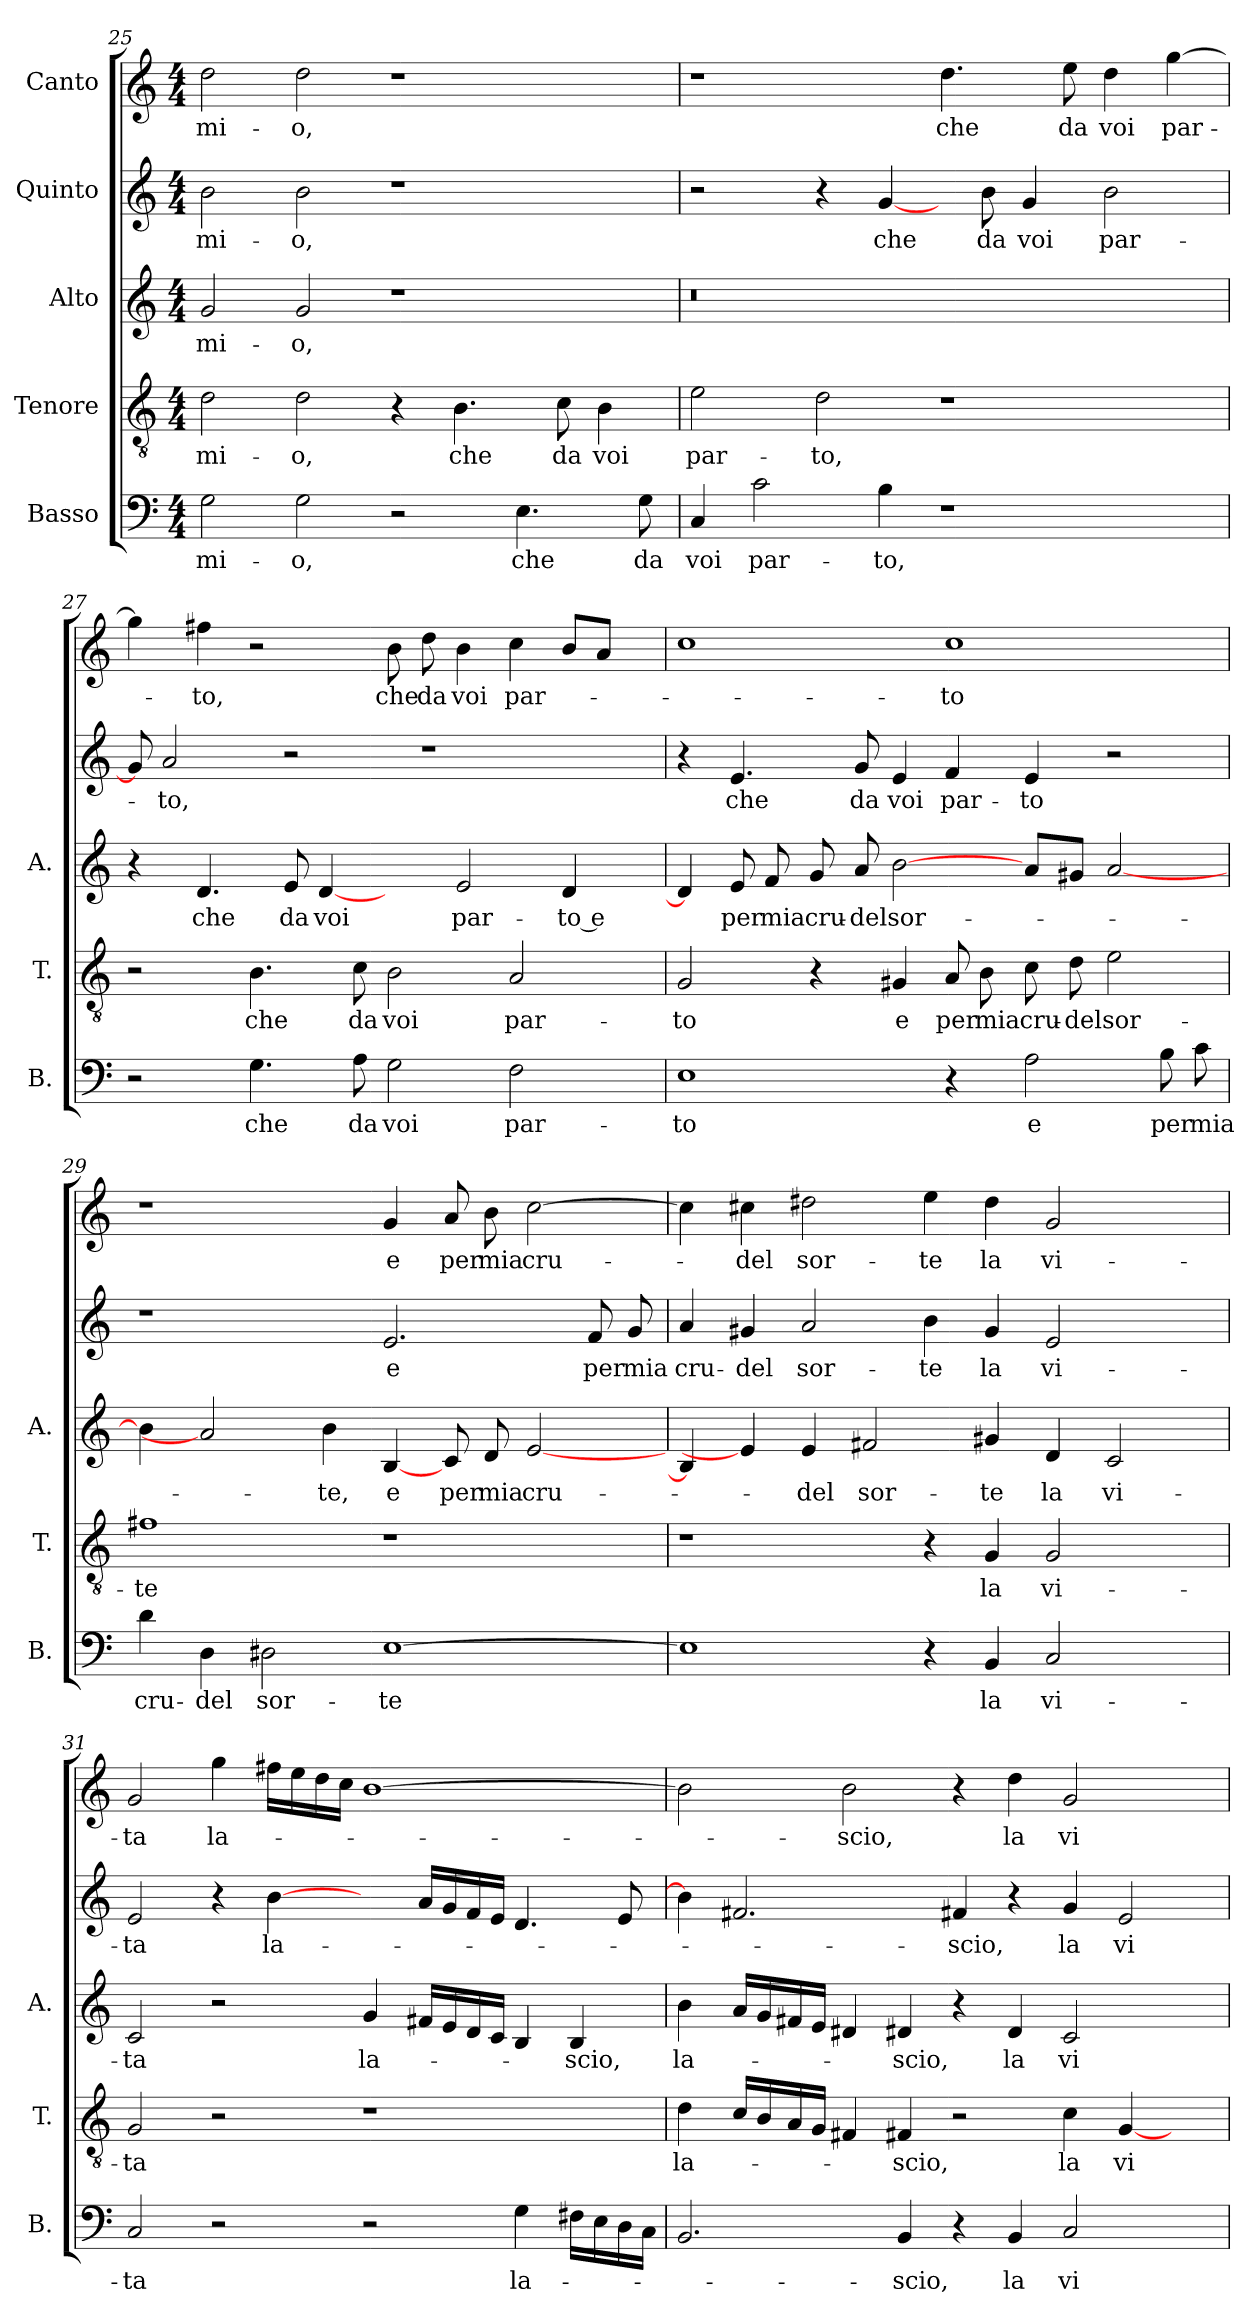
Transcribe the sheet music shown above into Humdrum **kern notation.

**kern	**text	**kern	**text	**kern	**text	**kern	**text	**kern	**text
*part5	*part5	*part4	*part4	*part3	*part3	*part2	*part2	*part1	*part1
*staff5	*staff5	*staff4	*staff4	*staff3	*staff3	*staff2	*staff2	*staff1	*staff1
*I"Basso	*	*I"Tenore	*	*I"Alto	*	*I"Quinto	*	*I"Canto	*
*I'B.	*	*I'T.	*	*I'A.	*	*	*	*	*
*clefF4	*	*clefGv2	*	*clefG2	*	*clefG2	*	*clefG2	*
*k[]	*	*k[]	*	*k[]	*	*k[]	*	*k[]	*
*C:	*	*C:	*	*C:	*	*C:	*	*C:	*
*M4/4	*	*M4/4	*	*M4/4	*	*M4/4	*	*M4/4	*
=25	=25	=25	=25	=25	=25	=25	=25	=25	=25
2G\	mi-	2d\	mi-	2g/	mi-	2b\	mi-	2dd\	mi-
2G\	-o,	2d\	-o,	2g/	-o,	2b\	-o,	2dd\	-o,
2r	.	4r	.	1r	.	1r	.	1r	.
.	.	4.B\	che	.	.	.	.	.	.
4.E\	che	.	.	.	.	.	.	.	.
.	.	8c\	da	.	.	.	.	.	.
.	.	4B\	voi	.	.	.	.	.	.
8G\	da	.	.	.	.	.	.	.	.
=26	=26	=26	=26	=26	=26	=26	=26	=26	=26
!	!	!	!	!LO:N:vis=0	!	!	!	!	!
4C/	voi	2e\	par-	1r	.	2r	.	1r	.
2c\	par-	.	.	.	.	.	.	.	.
.	.	2d\	-to,	.	.	4r	.	.	.
4B\	-to,	.	.	.	.	[4g/	che	.	.
1r	.	1r	.	1ryy	.	8ryy	.	4.dd\	che
.	.	.	.	.	.	8b\	da	.	.
.	.	.	.	.	.	4g/	voi	.	.
.	.	.	.	.	.	.	.	8ee\	da
.	.	.	.	.	.	2b\	par-	4dd\	voi
.	.	.	.	.	.	.	.	[4gg\	par-
=27	=27	=27	=27	=27	=27	=27	=27	=27	=27
2r	.	2r	.	4r	.	8g/]	.	4gg\]	.
.	.	.	.	.	.	2a/	-to,	.	.
.	.	.	.	4.d/	che	.	.	4ff#X\	-to,
4.G\	che	4.B\	che	.	.	.	.	2r	.
.	.	.	.	8e/	da	2r	.	.	.
.	.	.	.	[4d/	voi	.	.	.	.
8A\	da	8c\	da	.	.	.	.	.	.
2G\	voi	2B\	voi	4ryy	.	.	.	8b\	che
.	.	.	.	.	.	1r	.	8dd\	da
.	.	.	.	2e/	par-	.	.	4b\	voi
2F\	par-	2A/	par-	.	.	.	.	4cc\	par-
.	.	.	.	4d/	-to e	.	.	8b/L	.
.	.	.	.	.	.	.	.	8a/J	.
8ryy	.	8ryy	.	8ryy	.	.	.	8ryy	.
=28	=28	=28	=28	=28	=28	=28	=28	=28	=28
1E\	-to	2G/	-to	4d/]	.	4r	.	1cc\	.
.	.	.	.	8e/	per	4.e/	che	.	.
.	.	.	.	8f/	mia	.	.	.	.
.	.	4r	.	8g/	cru-	.	.	.	.
.	.	.	.	8a/	-del	8g/	da	.	.
.	.	4G#X/	e	[2b\	sor-	4e/	voi	.	.
4r	.	8A/	per	.	.	4f/	par-	1cc\	-to
.	.	8B\	mia	.	.	.	.	.	.
2A\	e	8c\	cru-	8a/L	.	4e/	-to	.	.
.	.	8d\	-del	8g#X/J	.	.	.	.	.
.	.	2e\	sor-	[2a/	.	2r	.	.	.
8B\	per	.	.	.	.	.	.	.	.
8c\	mia	.	.	.	.	.	.	.	.
=29	=29	=29	=29	=29	=29	=29	=29	=29	=29
4d\	cru-	1f#X\	-te	4b\]	.	1r	.	1r	.
4D\	-del	.	.	2a/]	.	.	.	.	.
2D#X\	sor-	.	.	.	.	.	.	.	.
.	.	.	.	4b\	-te,	.	.	.	.
[1E\	-te	1r	.	[4B/	e	2.e/	e	4g/	e
.	.	.	.	8c/	per	.	.	8a/	per
.	.	.	.	8d/	mia	.	.	8b\	mia
.	.	.	.	[2e/	cru-	.	.	[2cc\	cru-
.	.	.	.	.	.	8f/	per	.	.
.	.	.	.	.	.	8g/	mia	.	.
=30	=30	=30	=30	=30	=30	=30	=30	=30	=30
1E\]	.	1r	.	4B/]	.	4a/	cru-	4cc\]	.
.	.	.	.	4e/]	.	4g#X/	-del	4cc#X\	-del
.	.	.	.	4e/	-del	2a/	sor-	2dd#X\	sor-
.	.	.	.	2f#X/	sor-	.	.	.	.
4r	.	4r	.	.	.	4b\	-te	4ee\	-te
4BB/	la	4G/	la	4g#X/	-te	4g#/	la	4dd#\	la
2C/	vi-	2G/	vi-	4d/	la	2e/	vi-	2g/	vi-
.	.	.	.	2c/	vi-	.	.	.	.
4ryy	.	4ryy	.	.	.	4ryy	.	4ryy	.
=31	=31	=31	=31	=31	=31	=31	=31	=31	=31
2C/	-ta	2G/	-ta	2c/	-ta	2e/	-ta	2g/	-ta
2r	.	2r	.	2r	.	4r	.	4gg\	la-
.	.	.	.	.	.	[4b\	la-	16ff#X\LL	.
.	.	.	.	.	.	.	.	16ee\	.
.	.	.	.	.	.	.	.	16dd\	.
.	.	.	.	.	.	.	.	16cc\JJ	.
2r	.	1r	.	4g/	la-	4ryy	.	[1b\	.
.	.	.	.	16f#X/LL	.	16a/LL	.	.	.
.	.	.	.	16e/	.	16g/	.	.	.
.	.	.	.	16d/	.	16f/	.	.	.
.	.	.	.	16c/JJ	.	16e/JJ	.	.	.
4G\	la-	.	.	4B/	.	4.d/	.	.	.
16F#X\LL	.	.	.	4B/	-scio,	.	.	.	.
16E\	.	.	.	.	.	.	.	.	.
16D\	.	.	.	.	.	8e/	.	.	.
16C\JJ	.	.	.	.	.	.	.	.	.
=32	=32	=32	=32	=32	=32	=32	=32	=32	=32
2.BB/	.	4d\	la-	4b\	la-	4b\]	.	2b\]	.
.	.	16c/LL	.	16a/LL	.	2.f#X/	.	.	.
.	.	16B/	.	16g/	.	.	.	.	.
.	.	16A/	.	16f#X/	.	.	.	.	.
.	.	16G/JJ	.	16e/JJ	.	.	.	.	.
.	.	4F#X/	.	4d#X/	.	.	.	2b\	-scio,
4BB/	-scio,	4F#X/	-scio,	4d#X/	-scio,	.	.	.	.
4r	.	2r	.	4r	.	4f#X/	-scio,	4r	.
4BB/	la	.	.	4d#/	la	4r	.	4dd\	la
2C/	vi-	4c\	la	2c/	vi-	4g/	la	2g/	vi-
.	.	[4G/	vi-	.	.	2e/	vi-	.	.
4ryy	.	4ryy	.	4ryy	.	.	.	4ryy	.
=	=	=	=	=	=	=	=	=	=
*-	*-	*-	*-	*-	*-	*-	*-	*-	*-
